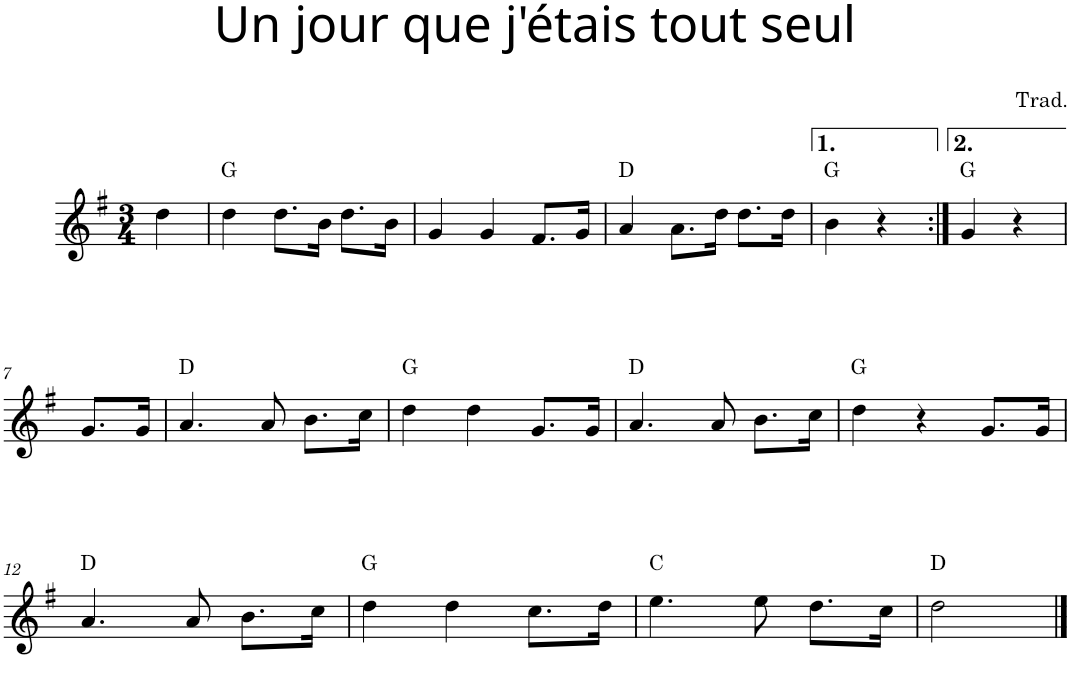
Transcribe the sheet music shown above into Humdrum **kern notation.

**kern	**harte
*part1	*part1
*staff1	*
*I"Violon	*
*I'Vln.	*
*clefG2	*
*k[f#]	*
*M3/4	*
=1	=1
4dd\	.
=2	=2
4dd\	G:maj
8.dd\L	.
16b\Jk	.
8.dd\L	.
16b\Jk	.
=3	=3
4g/	.
4g/	.
8.f#/L	.
16g/Jk	.
=4	=4
4a/	D:maj
8.a\L	.
16dd\Jk	.
8.dd\L	.
16dd\Jk	.
=5	=5
4b\	G:maj
4r	.
=6:|!	=6:|!
4g/	G:maj
4r	.
!!LO:LB:g=z
=7	=7
8.g/L	.
16g/Jk	.
=8	=8
4.a/	D:maj
8a/	.
8.b\L	.
16cc\Jk	.
=9	=9
4dd\	G:maj
4dd\	.
8.g/L	.
16g/Jk	.
=10	=10
4.a/	D:maj
8a/	.
8.b\L	.
16cc\Jk	.
=11	=11
4dd\	G:maj
4r	.
8.g/L	.
16g/Jk	.
!!LO:LB:g=z
=12	=12
4.a/	D:maj
8a/	.
8.b\L	.
16cc\Jk	.
=13	=13
4dd\	G:maj
4dd\	.
8.cc\L	.
16dd\Jk	.
=14	=14
4.ee\	C:maj
8ee\	.
8.dd\L	.
16cc\Jk	.
=15	=15
2dd\	D:maj
==	==
*-	*-
